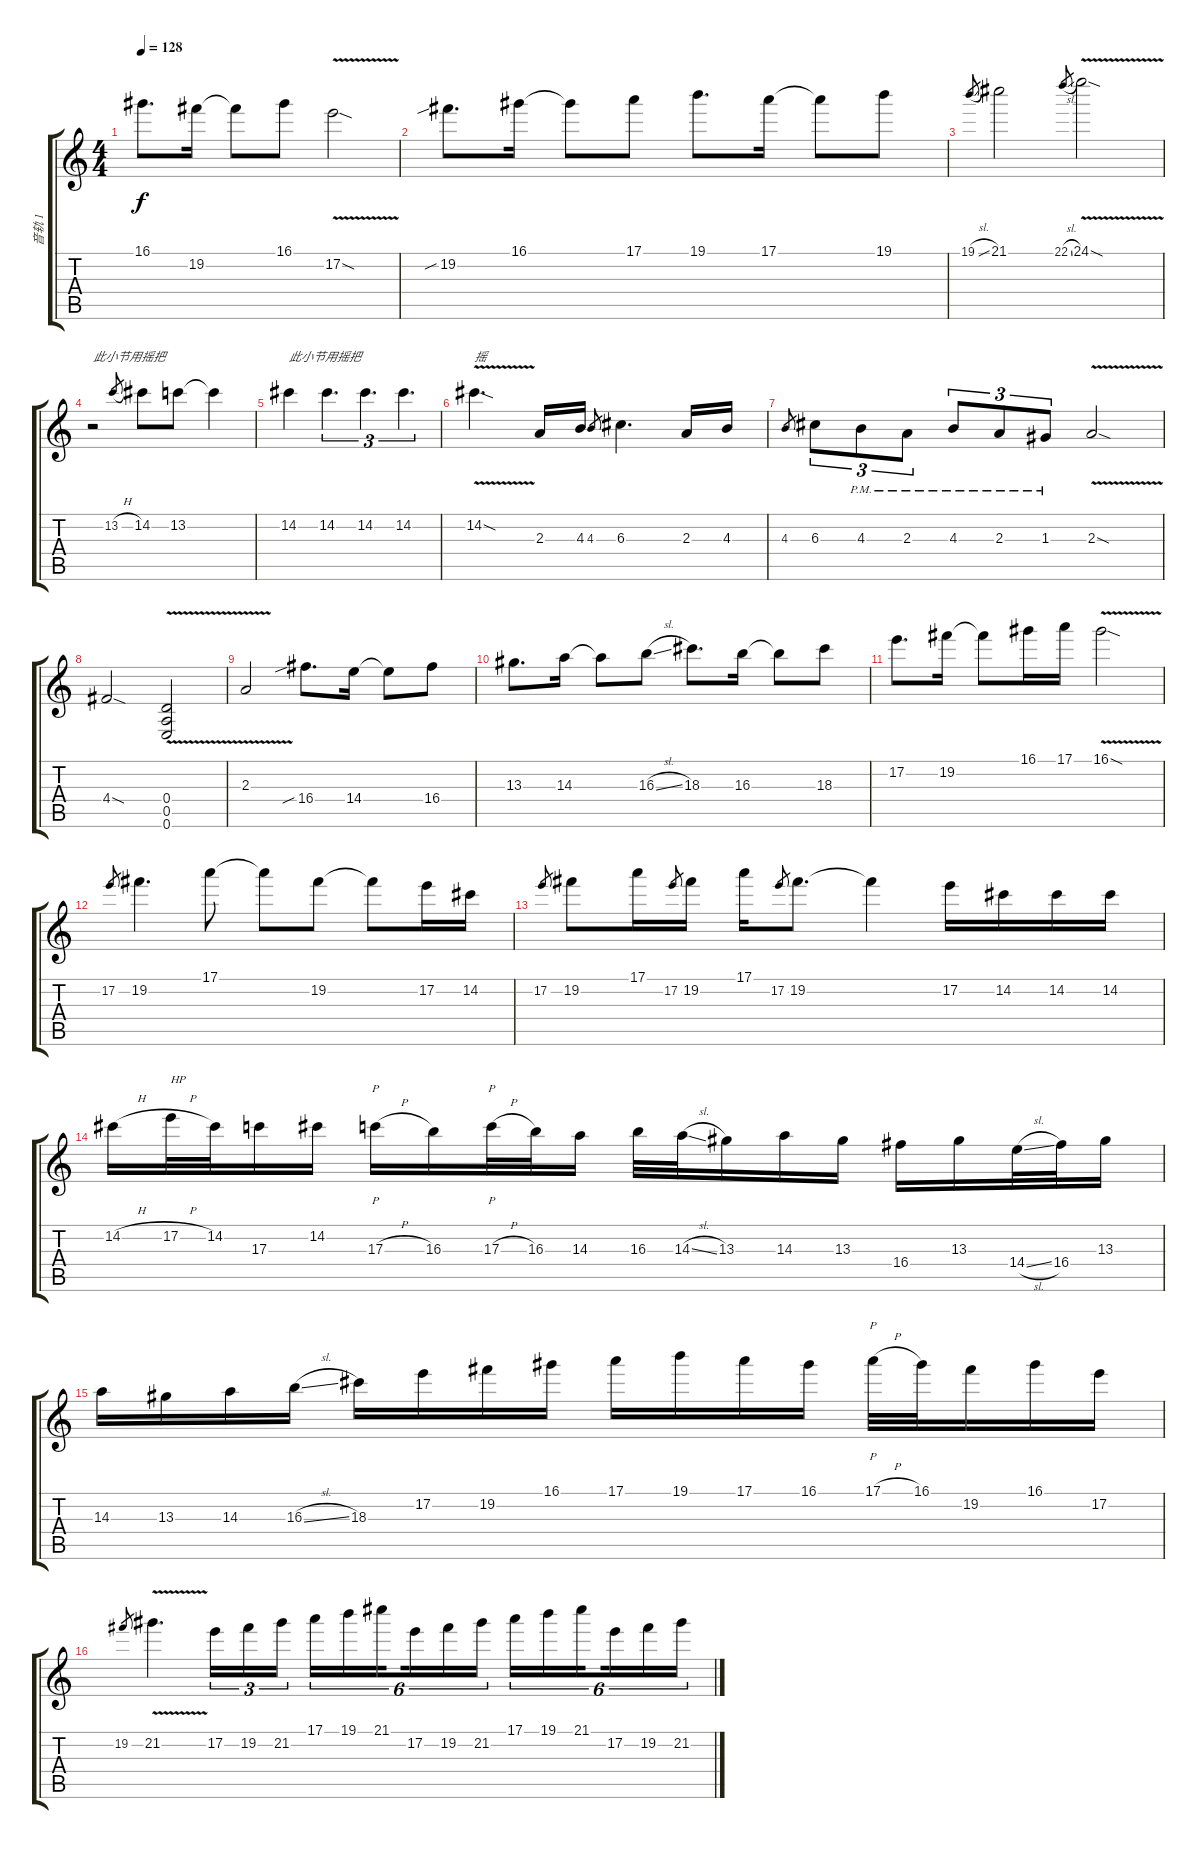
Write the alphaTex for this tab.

\track ("音轨 1" "音轨 1") {instrument distortionguitar}
\staff {score tabs}
\tuning (E4 B3 G3 D3 A2 E2) {hide}
\ts (4 4)
\tempo 128
\clef g2
\ks c
16.1.8{d dy f} 19.2.16 19.2{t}.8 16.1.8 17.2{v sod}.2 |
19.2{sib}.8{d} 16.1.16 16.1{t}.8 17.1.8 19.1.8{d} 17.1.16 17.1{t}.8 19.1.8 |
19.1{sl}.8{gr} 21.1.2 22.1{sl}.8{gr} 24.1{v sod}.2 |
r.2{txt "此小节用摇把"} 13.2{h}.8{gr} 14.2.8 13.2.8 13.2{t}.4 |
14.2.4{txt "此小节用摇把"} 14.2.4{d tu (3 2)} 14.2.4{d tu (3 2)} 14.2.4{d tu (3 2)} |
14.2{v sod}.4{d txt "摇"} 2.3.16 4.3.16 4.3.8{gr} 6.3.4{d} 2.3.16 4.3.16 |
4.3.8{gr} 6.3.8{tu (3 2)} 4.3{pm}.8{tu (3 2)} 2.3{pm}.8{tu (3 2)} 4.3{pm}.8{tu (3 2)} 2.3{pm}.8{tu (3 2)} 1.3{pm}.8{tu (3 2)} 2.3{v sod}.2 |
4.4{sod}.2 (0.4{v} 0.5{v} 0.6{v}).2 |
2.3{v}.2 16.4{sib}.8{d} 14.4.16 14.4{t}.8 16.4.8 |
13.3.8{d} 14.3.16 14.3{t}.8 16.3{sl}.8 18.3.8{d} 16.3.16 16.3{t}.8 18.3.8 |
17.2.8{d} 19.2.16 19.2{t}.8 16.1.16 17.1.16 16.1{v sod}.2 |
17.2.8{gr} 19.2.4{d} 17.1.8 17.1{t}.8 19.2.8 19.2{t}.8 17.2.16 14.2.16 |
17.2.8{gr} 19.2.8 17.1.16 17.2.8{gr} 19.2.16 17.1.16 17.2.8{gr} 19.2.8{d} 19.2{t}.4 17.2.16 14.2.16 14.2.16 14.2.16 |
14.2{h}.16 17.2{h}.32{txt "HP"} 14.2.32 17.3.16 14.2.16 17.3{h}.16{p} 16.3.16 17.3{h}.32{p} 16.3.32 14.3.16 16.3.32 14.3{sl}.32 13.3.16 14.3.16 13.3.16 16.4.16 13.3.16 14.4{sl}.32 16.4.32 13.3.16 |
14.3.16 13.3.16 14.3.16 16.3{sl}.16 18.3.16 17.2.16 19.2.16 16.1.16 17.1.16 19.1.16 17.1.16 16.1.16 17.1{h}.32{p} 16.1.32 19.2.16 16.1.16 17.2.16 |
19.2.8{gr} 21.2{v}.4{d} 17.2.16{tu (3 2)} 19.2.16{tu (3 2)} 21.2.16{tu (3 2)} 17.1.16{tu (6 4)} 19.1.16{tu (6 4)} 21.1.16{tu (6 4) beam splitsecondary} 17.2.16{tu (6 4)} 19.2.16{tu (6 4)} 21.2.16{tu (6 4)} 17.1.16{tu (6 4)} 19.1.16{tu (6 4)} 21.1.16{tu (6 4) beam splitsecondary} 17.2.16{tu (6 4)} 19.2.16{tu (6 4)} 21.2.16{tu (6 4)}
